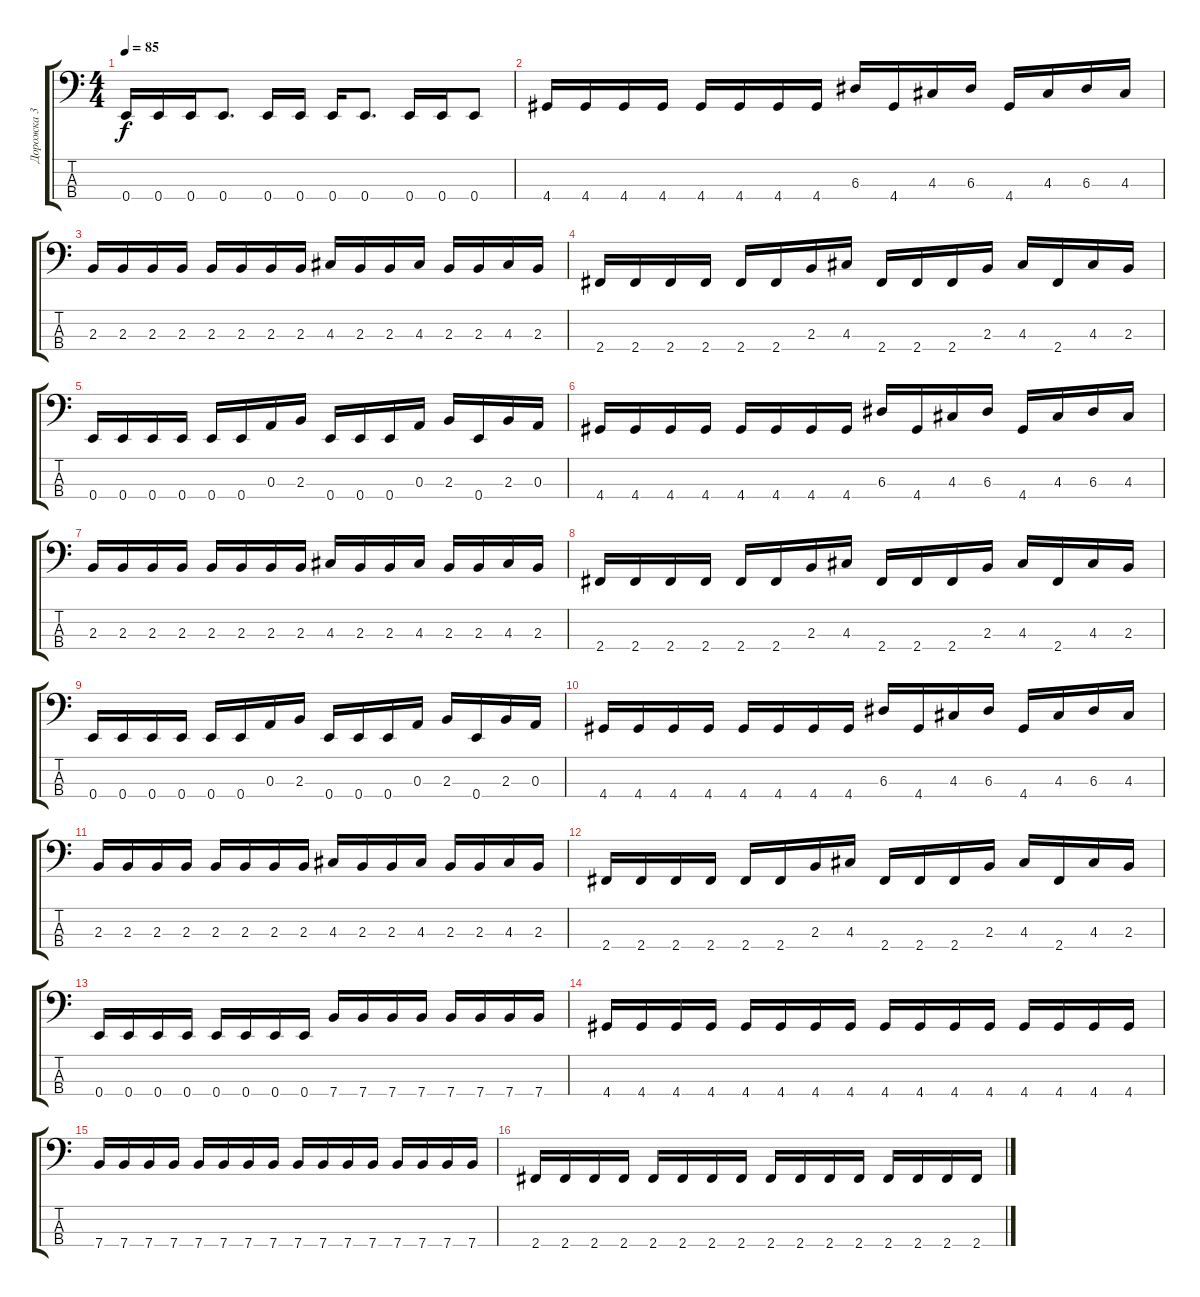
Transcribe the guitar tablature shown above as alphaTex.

\track ("Дорожка 3" "Дорожка 3") {instrument electricbassfinger}
\staff {score tabs}
\tuning (G2 D2 A1 E1) {hide}
\ts (4 4)
\tempo 85
\clef f4
\ks c
0.4.16{dy f} 0.4.16 0.4.16 0.4.8{d} 0.4.16 0.4.16 0.4.16 0.4.8{d} 0.4.16 0.4.16 0.4.8 |
4.4.16 4.4.16 4.4.16 4.4.16 4.4.16 4.4.16 4.4.16 4.4.16 6.3.16 4.4.16 4.3.16 6.3.16 4.4.16 4.3.16 6.3.16 4.3.16 |
2.3.16 2.3.16 2.3.16 2.3.16 2.3.16 2.3.16 2.3.16 2.3.16 4.3.16 2.3.16 2.3.16 4.3.16 2.3.16 2.3.16 4.3.16 2.3.16 |
2.4.16 2.4.16 2.4.16 2.4.16 2.4.16 2.4.16 2.3.16 4.3.16 2.4.16 2.4.16 2.4.16 2.3.16 4.3.16 2.4.16 4.3.16 2.3.16 |
0.4.16 0.4.16 0.4.16 0.4.16 0.4.16 0.4.16 0.3.16 2.3.16 0.4.16 0.4.16 0.4.16 0.3.16 2.3.16 0.4.16 2.3.16 0.3.16 |
4.4.16 4.4.16 4.4.16 4.4.16 4.4.16 4.4.16 4.4.16 4.4.16 6.3.16 4.4.16 4.3.16 6.3.16 4.4.16 4.3.16 6.3.16 4.3.16 |
2.3.16 2.3.16 2.3.16 2.3.16 2.3.16 2.3.16 2.3.16 2.3.16 4.3.16 2.3.16 2.3.16 4.3.16 2.3.16 2.3.16 4.3.16 2.3.16 |
2.4.16 2.4.16 2.4.16 2.4.16 2.4.16 2.4.16 2.3.16 4.3.16 2.4.16 2.4.16 2.4.16 2.3.16 4.3.16 2.4.16 4.3.16 2.3.16 |
0.4.16 0.4.16 0.4.16 0.4.16 0.4.16 0.4.16 0.3.16 2.3.16 0.4.16 0.4.16 0.4.16 0.3.16 2.3.16 0.4.16 2.3.16 0.3.16 |
4.4.16 4.4.16 4.4.16 4.4.16 4.4.16 4.4.16 4.4.16 4.4.16 6.3.16 4.4.16 4.3.16 6.3.16 4.4.16 4.3.16 6.3.16 4.3.16 |
2.3.16 2.3.16 2.3.16 2.3.16 2.3.16 2.3.16 2.3.16 2.3.16 4.3.16 2.3.16 2.3.16 4.3.16 2.3.16 2.3.16 4.3.16 2.3.16 |
2.4.16 2.4.16 2.4.16 2.4.16 2.4.16 2.4.16 2.3.16 4.3.16 2.4.16 2.4.16 2.4.16 2.3.16 4.3.16 2.4.16 4.3.16 2.3.16 |
0.4.16 0.4.16 0.4.16 0.4.16 0.4.16 0.4.16 0.4.16 0.4.16 7.4.16 7.4.16 7.4.16 7.4.16 7.4.16 7.4.16 7.4.16 7.4.16 |
4.4.16 4.4.16 4.4.16 4.4.16 4.4.16 4.4.16 4.4.16 4.4.16 4.4.16 4.4.16 4.4.16 4.4.16 4.4.16 4.4.16 4.4.16 4.4.16 |
7.4.16 7.4.16 7.4.16 7.4.16 7.4.16 7.4.16 7.4.16 7.4.16 7.4.16 7.4.16 7.4.16 7.4.16 7.4.16 7.4.16 7.4.16 7.4.16 |
2.4.16 2.4.16 2.4.16 2.4.16 2.4.16 2.4.16 2.4.16 2.4.16 2.4.16 2.4.16 2.4.16 2.4.16 2.4.16 2.4.16 2.4.16 2.4.16
